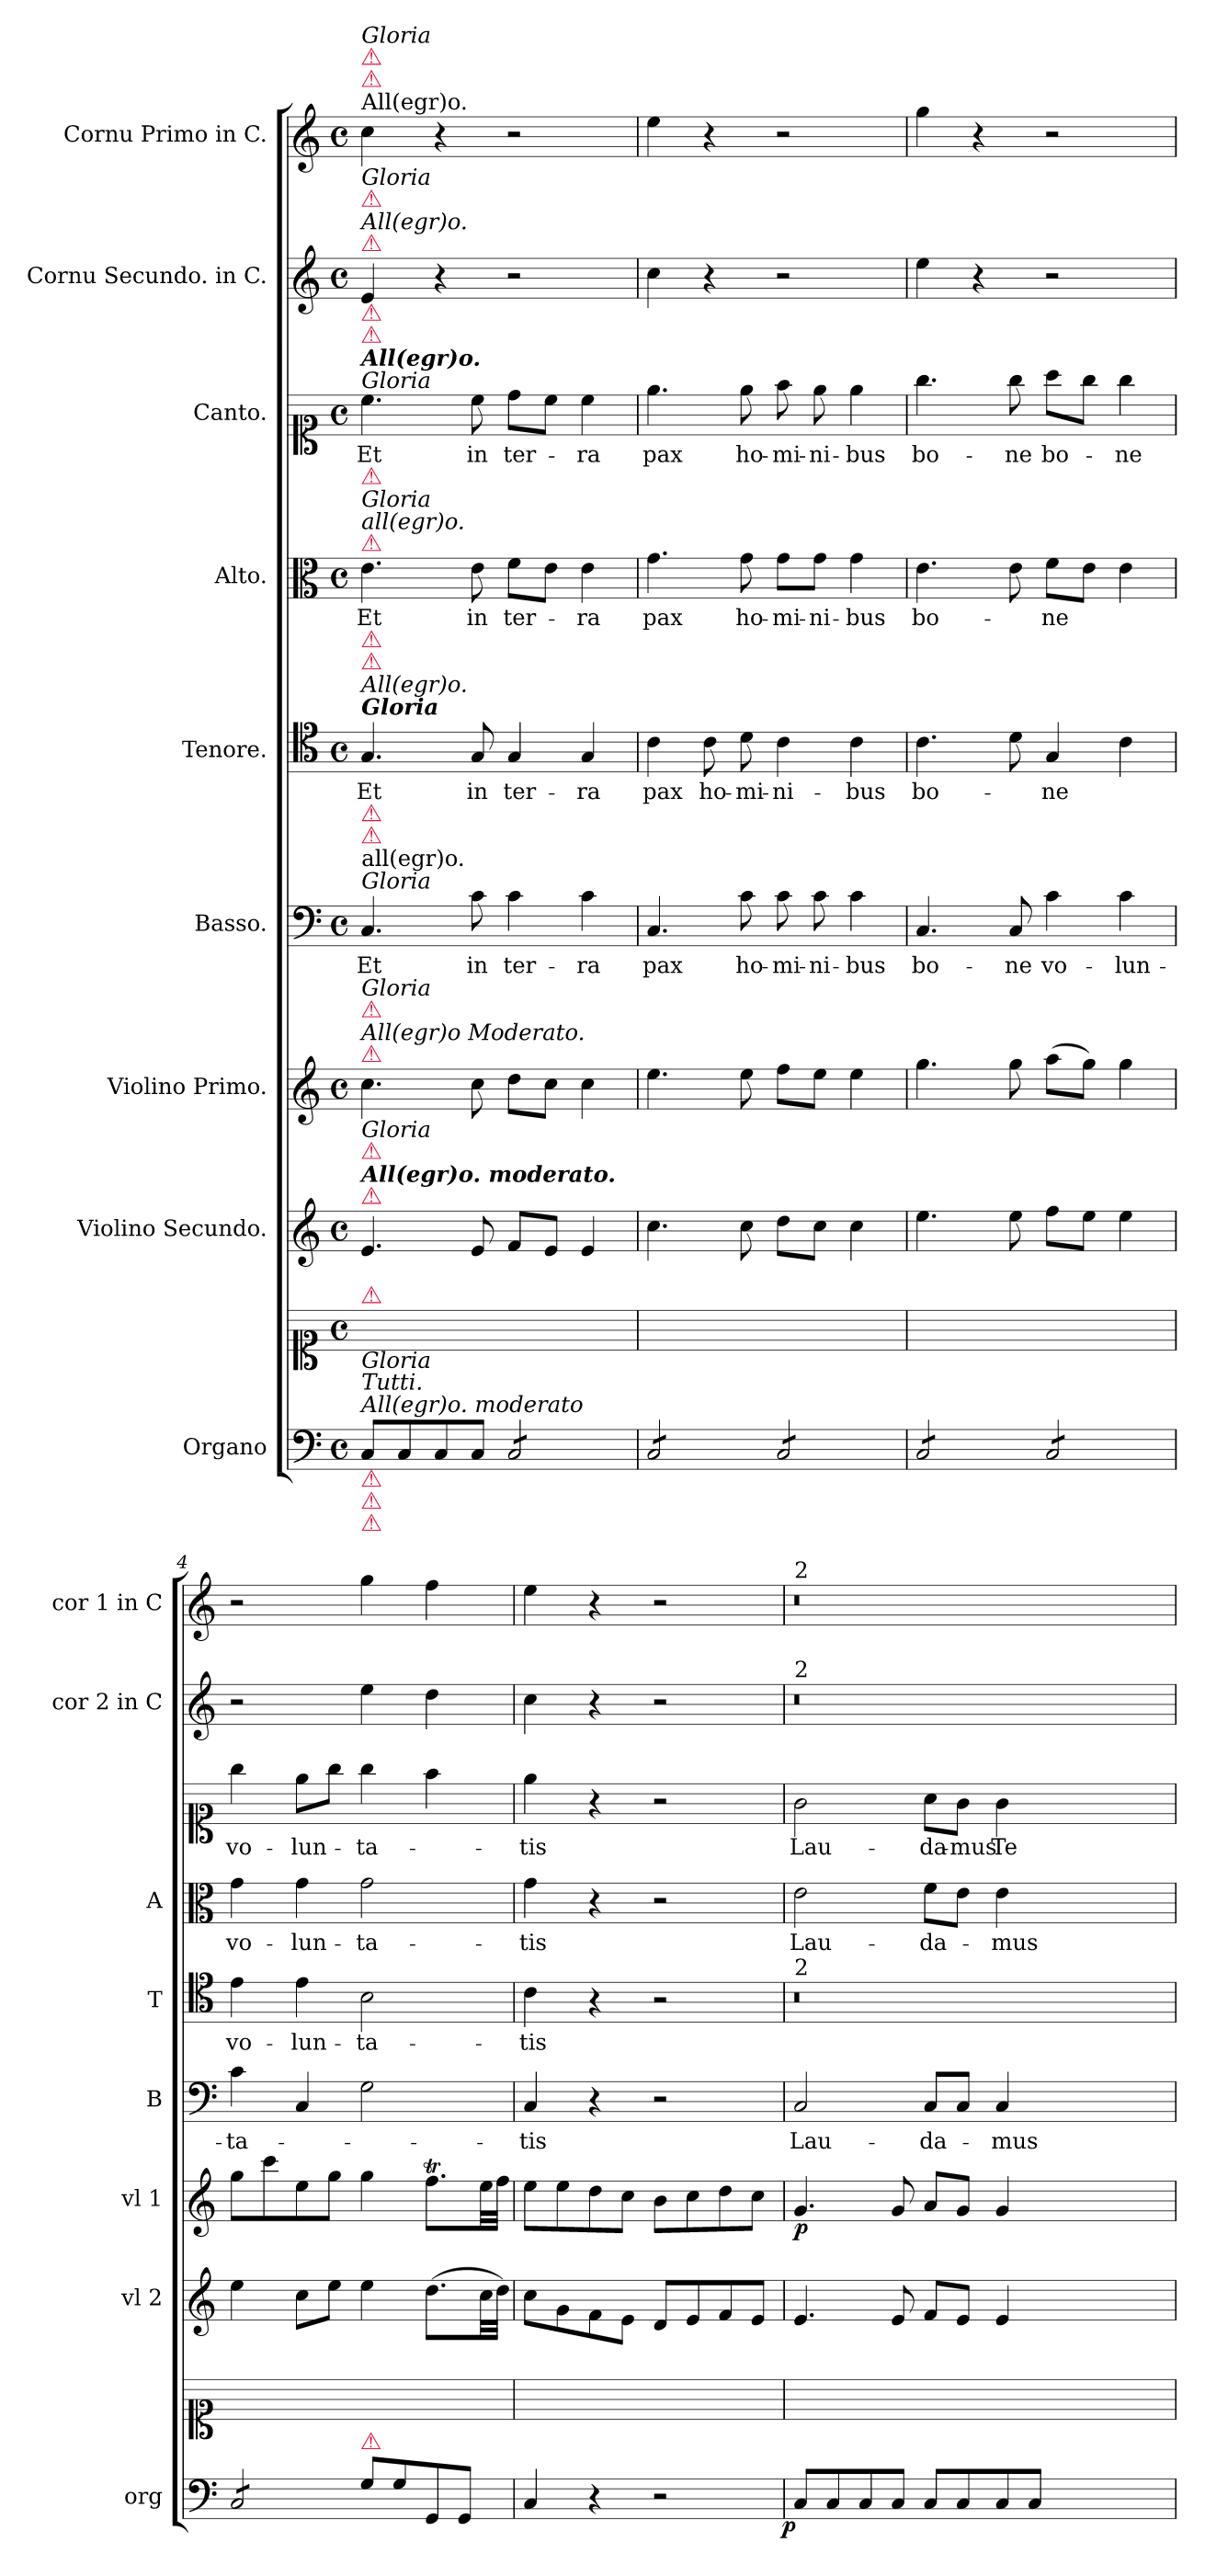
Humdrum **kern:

**kern	**kern	**dynam	**kern	**kern	**dynam	**kern	**text	**kern	**text	**kern	**text	**kern	**text	**kern	**kern
*part9	*part9	*part9	*part8	*part7	*part7	*part6	*part6	*part5	*part5	*part4	*part4	*part3	*part3	*part2	*part1
*staff10	*staff9	*staff9/10	*staff8	*staff7	*staff7	*staff6	*staff6	*staff5	*staff5	*staff4	*staff4	*staff3	*staff3	*staff2	*staff1
*I"Organo	*	*	*I"Violino Secundo.	*I"Violino Primo.	*	*I"Basso.	*	*I"Tenore.	*	*I"Alto.	*	*I"Canto.	*	*I"Cornu Secundo. in C.	*I"Cornu Primo in C.
*I'org	*	*	*I'vl 2	*I'vl 1	*	*I'B	*	*I'T	*	*I'A	*	*	*	*I'cor 2 in C	*I'cor 1 in C
*clefF4	*clefC1	*	*clefG2	*clefG2	*	*clefF4	*	*clefC4	*	*clefC3	*	*clefC1	*	*clefG2	*clefG2
*k[]	*k[]	*	*k[]	*k[]	*	*k[]	*	*k[]	*	*k[]	*	*k[]	*	*k[]	*k[]
*M4/4	*M4/4	*	*M4/4	*M4/4	*	*M4/4	*	*M4/4	*	*M4/4	*	*M4/4	*	*M4/4	*M4/4
*met(c)	*met(c)	*	*met(c)	*met(c)	*	*met(c)	*	*met(c)	*	*met(c)	*	*met(c)	*	*met(c)	*met(c)
=1	=1	=1	=1	=1	=1	=1	=1	=1	=1	=1	=1	=1	=1	=1	=1
!	!	!	!	!	!	!	!	!	!	!	!	!	!	!	!LO:TX:a:t=All(egr)o.
!	!	!	!	!	!	!	!	!	!	!	!	!	!	!	!LO:TX:a:color=crimson:t=⚠
!	!	!	!	!	!	!	!	!	!	!	!	!	!	!	!LO:TX:a:color=crimson:t=⚠
!	!	!	!	!	!	!	!	!	!	!	!	!	!	!	!LO:TX:a:i:t=Gloria
!	!	!	!	!	!	!	!	!	!	!	!	!	!	!LO:TX:a:color=crimson:t=⚠	!
!	!	!	!	!	!	!	!	!	!	!	!	!	!	!LO:TX:a:i:t=All(egr)o.	!
!	!	!	!	!	!	!	!	!	!	!	!	!	!	!LO:TX:a:color=crimson:t=⚠	!
!	!	!	!	!	!	!	!	!	!	!	!	!	!	!LO:TX:a:i:t=Gloria	!
!	!	!	!	!	!	!	!	!	!	!	!	!LO:TX:a:i:t=Gloria	!	!	!
!	!	!	!	!	!	!	!	!	!	!	!	!LO:TX:a:Bi:t=All(egr)o.	!	!	!
!	!	!	!	!	!	!	!	!	!	!	!	!LO:TX:a:color=crimson:t=⚠	!	!	!
!	!	!	!	!	!	!	!	!	!	!	!	!LO:TX:a:color=crimson:t=⚠	!	!	!
!	!	!	!	!	!	!	!	!	!	!LO:TX:a:color=crimson:t=⚠	!	!	!	!	!
!	!	!	!	!	!	!	!	!	!	!LO:TX:a:i:t=all(egr)o.	!	!	!	!	!
!	!	!	!	!	!	!	!	!	!	!LO:TX:a:i:t=Gloria	!	!	!	!	!
!	!	!	!	!	!	!	!	!	!	!LO:TX:a:color=crimson:t=⚠	!	!	!	!	!
!	!	!	!	!	!	!	!	!LO:TX:a:Bi:t=Gloria	!	!	!	!	!	!	!
!	!	!	!	!	!	!	!	!LO:TX:a:i:t=All(egr)o.	!	!	!	!	!	!	!
!	!	!	!	!	!	!	!	!LO:TX:a:color=crimson:t=⚠	!	!	!	!	!	!	!
!	!	!	!	!	!	!	!	!LO:TX:a:color=crimson:t=⚠	!	!	!	!	!	!	!
!	!	!	!	!	!	!LO:TX:a:i:t=Gloria	!	!	!	!	!	!	!	!	!
!	!	!	!	!	!	!LO:TX:a:t=all(egr)o.	!	!	!	!	!	!	!	!	!
!	!	!	!	!	!	!LO:TX:a:color=crimson:t=⚠	!	!	!	!	!	!	!	!	!
!	!	!	!	!	!	!LO:TX:a:color=crimson:t=⚠	!	!	!	!	!	!	!	!	!
!	!	!	!	!LO:TX:a:color=crimson:t=⚠	!	!	!	!	!	!	!	!	!	!	!
!	!	!	!	!LO:TX:a:i:t=All(egr)o Moderato.	!	!	!	!	!	!	!	!	!	!	!
!	!	!	!	!LO:TX:a:color=crimson:t=⚠	!	!	!	!	!	!	!	!	!	!	!
!	!	!	!	!LO:TX:a:i:t=Gloria	!	!	!	!	!	!	!	!	!	!	!
!	!	!	!LO:TX:a:color=crimson:t=⚠	!	!	!	!	!	!	!	!	!	!	!	!
!	!	!	!LO:TX:a:Bi:t=All(egr)o. moderato.	!	!	!	!	!	!	!	!	!	!	!	!
!	!	!	!LO:TX:a:color=crimson:t=⚠	!	!	!	!	!	!	!	!	!	!	!	!
!	!	!	!LO:TX:a:i:t=Gloria	!	!	!	!	!	!	!	!	!	!	!	!
!	!LO:TX:a:color=crimson:t=⚠	!	!	!	!	!	!	!	!	!	!	!	!	!	!
!LO:TX:a:i:t=All(egr)o. moderato	!	!	!	!	!	!	!	!	!	!	!	!	!	!	!
!LO:TX:a:i:t=Tutti.	!	!	!	!	!	!	!	!	!	!	!	!	!	!	!
!LO:TX:a:i:t=Gloria	!	!	!	!	!	!	!	!	!	!	!	!	!	!	!
!LO:TX:b:color=crimson:t=⚠	!	!	!	!	!	!	!	!	!	!	!	!	!	!	!
!LO:TX:b:color=crimson:t=⚠	!	!	!	!	!	!	!	!	!	!	!	!	!	!	!
!LO:TX:b:color=crimson:t=⚠	!	!	!	!	!	!	!	!	!	!	!	!	!	!	!
8C/L	1ryy	.	4.e/	4.cc\	.	4.C/	Et	4.G/	Et	4.e\	Et	4.cc\	Et	4e/	4cc\
8C/	.	.	.	.	.	.	.	.	.	.	.	.	.	.	.
8C/	.	.	.	.	.	.	.	.	.	.	.	.	.	4r	4r
8C/J	.	.	8e/	8cc\	.	8c\	in	8G/	in	8e\	in	8cc\	in	.	.
*tremolo	*	*	*	*	*	*	*	*	*	*	*	*	*	*	*
8C/L	.	.	8f/L	8dd\L	.	4c\	ter-	4G/	ter-	8f\L	ter-	8dd\L	ter-	2r	2r
8C/	.	.	8e/J	8cc\J	.	.	.	.	.	8e\J	.	8cc\J	.	.	.
8C/	.	.	4e/	4cc\	.	4c\	-ra	4G/	-ra	4e\	-ra	4cc\	-ra	.	.
8C/J	.	.	.	.	.	.	.	.	.	.	.	.	.	.	.
=2	=2	=2	=2	=2	=2	=2	=2	=2	=2	=2	=2	=2	=2	=2	=2
8C/L	1ryy	.	4.cc\	4.ee\	.	4.C/	pax	4c\	pax	4.g\	pax	4.ee\	pax	4cc\	4ee\
8C/	.	.	.	.	.	.	.	.	.	.	.	.	.	.	.
8C/	.	.	.	.	.	.	.	8c\	ho-	.	.	.	.	4r	4r
8C/J	.	.	8cc\	8ee\	.	8c\	ho-	8d\	-mi-	8g\	ho-	8ee\	ho-	.	.
8C/L	.	.	8dd\L	8ff\L	.	8c\	-mi-	4c\	-ni-	8g\L	-mi-	8ff\	-mi-	2r	2r
8C/	.	.	8cc\J	8ee\J	.	8c\	-ni-	.	.	8g\J	-ni-	8ee\	-ni-	.	.
8C/	.	.	4cc\	4ee\	.	4c\	-bus	4c\	-bus	4g\	-bus	4ee\	-bus	.	.
8C/J	.	.	.	.	.	.	.	.	.	.	.	.	.	.	.
=3	=3	=3	=3	=3	=3	=3	=3	=3	=3	=3	=3	=3	=3	=3	=3
8C/L	1ryy	.	4.ee\	4.gg\	.	4.C/	bo-	4.c\	bo-	4.e\	bo-	4.gg\	bo-	4ee\	4gg\
8C/	.	.	.	.	.	.	.	.	.	.	.	.	.	.	.
8C/	.	.	.	.	.	.	.	.	.	.	.	.	.	4r	4r
8C/J	.	.	8ee\	8gg\	.	8C/	-ne	8d\	.	8e\	.	8gg\	-ne	.	.
8C/L	.	.	8ff\L	(>8aa\L	.	4c\	vo-	4G/	-ne	8f\L	-ne	8aa\L	bo-	2r	2r
8C/	.	.	8ee\J	8gg\J)	.	.	.	.	.	8e\J	.	8gg\J	.	.	.
8C/	.	.	4ee\	4gg\	.	4c\	-lun-	4c\	.	4e\	.	4gg\	-ne	.	.
8C/J	.	.	.	.	.	.	.	.	.	.	.	.	.	.	.
=4	=4	=4	=4	=4	=4	=4	=4	=4	=4	=4	=4	=4	=4	=4	=4
8C/L	1ryy	.	4ee\	8gg\L	.	4c\	-ta-	4e\	vo-	4g\	vo-	4gg\	vo-	2r	2r
8C/	.	.	.	8ccc\	.	.	.	.	.	.	.	.	.	.	.
8C/	.	.	8cc\L	8ee\	.	4C/	.	4e\	-lun-	4g\	-lun-	8ee\L	-lun-	.	.
8C/J	.	.	8ee\J	8gg\J	.	.	.	.	.	.	.	8gg\J	.	.	.
*Xtremolo	*	*	*	*	*	*	*	*	*	*	*	*	*	*	*
!LO:TX:a:color=crimson:t=⚠	!	!	!	!	!	!	!	!	!	!	!	!	!	!	!
8G\L	.	.	4ee\	4gg\	.	2G\	.	2B\	-ta-	2g\	-ta-	4gg\	-ta-	4ee\	4gg\
8G\	.	.	.	.	.	.	.	.	.	.	.	.	.	.	.
8GG/	.	.	(>8.dd\L	8.ffT\L	.	.	.	.	.	.	.	4ff\	.	4dd\	4ff\
8GG/J	.	.	.	.	.	.	.	.	.	.	.	.	.	.	.
.	.	.	32cc\LL	32ee\LL	.	.	.	.	.	.	.	.	.	.	.
.	.	.	32dd\JJJ)	32ff\JJJ	.	.	.	.	.	.	.	.	.	.	.
=5	=5	=5	=5	=5	=5	=5	=5	=5	=5	=5	=5	=5	=5	=5	=5
4C/	1ryy	.	8cc\L	8ee\L	.	4C/	-tis	4c\	-tis	4g\	-tis	4ee\	-tis	4cc\	4ee\
.	.	.	8g\	8ee\	.	.	.	.	.	.	.	.	.	.	.
4r	.	.	8f\	8dd\	.	4r	.	4r	.	4r	.	4r	.	4r	4r
.	.	.	8e\J	8cc\J	.	.	.	.	.	.	.	.	.	.	.
2r	.	.	8d/L	8b\L	.	2r	.	2r	.	2r	.	2r	.	2r	2r
.	.	.	8e/	8cc\	.	.	.	.	.	.	.	.	.	.	.
.	.	.	8f/	8dd\	.	.	.	.	.	.	.	.	.	.	.
.	.	.	8e/J	8cc\J	.	.	.	.	.	.	.	.	.	.	.
=6	=6	=6	=6	=6	=6	=6	=6	=6	=6	=6	=6	=6	=6	=6	=6
!	!	!	!	!	!	!	!	!	!	!	!	!	!	!	!LO:TX:a:t=2
!	!	!	!	!	!	!	!	!	!	!	!	!	!	!LO:TX:a:t=2	!
!	!	!	!	!	!	!	!	!LO:TX:a:t=2	!	!	!	!	!	!	!
!	!	!LO:DY:b=2:rj	!	!	!LO:DY:b	!	!	!	!	!	!	!	!	!	!
8C/L	1ryy	p	4.e/	4.g/	p	2C/	Lau-	0r	.	2e\	Lau-	2g\	Lau-	0r	0r
8C/	.	.	.	.	.	.	.	.	.	.	.	.	.	.	.
8C/	.	.	.	.	.	.	.	.	.	.	.	.	.	.	.
8C/J	.	.	8e/	8g/	.	.	.	.	.	.	.	.	.	.	.
8C/L	.	.	8f/L	8a/L	.	8C/L	-da-	.	.	8f\L	-da-	8a\L	-da-	.	.
8C/	.	.	8e/J	8g/J	.	8C/J	.	.	.	8e\J	.	8g\J	-mus	.	.
8C/	.	.	4e/	4g/	.	4C/	-mus	.	.	4e\	-mus	4g\	Te	.	.
8C/J	.	.	.	.	.	.	.	.	.	.	.	.	.	.	.
1ryy	1ryy	.	1ryy	1ryy	.	1ryy	.	.	.	1ryy	.	1ryy	.	.	.
=	=	=	=	=	=	=	=	=	=	=	=	=	=	=	=
*-	*-	*-	*-	*-	*-	*-	*-	*-	*-	*-	*-	*-	*-	*-	*-
